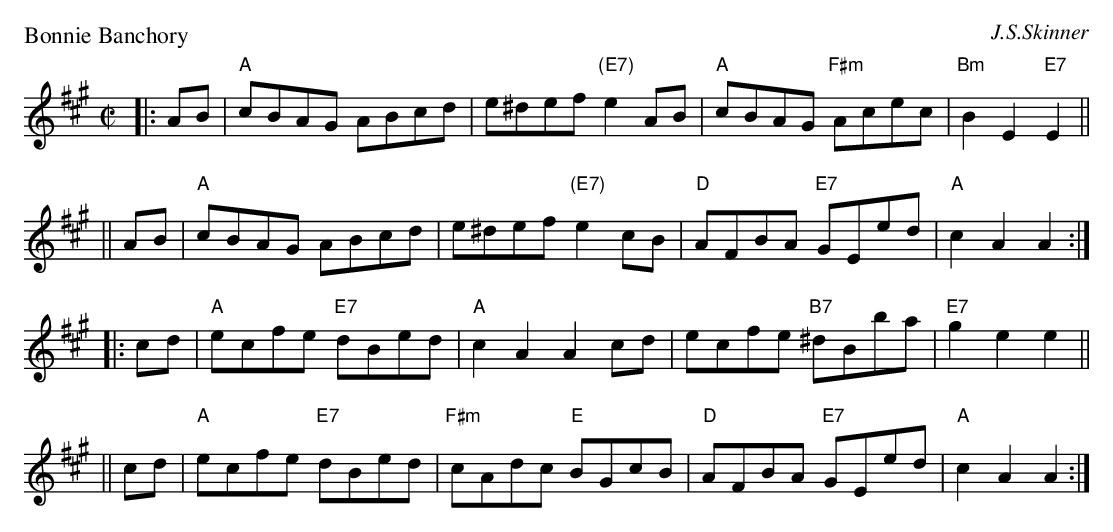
X:1
P: Bonnie Banchory
C: J.S.Skinner
M: C|
L: 1/8
K: A
|: AB | "A"cBAG ABcd | e^def "(E7)"e2AB | "A"cBAG "F#m"Acec | "Bm"B2E2 "E7"E2 ||
|| AB | "A"cBAG ABcd | e^def "(E7)"e2cB | "D"AFBA "E7"GEed | "A"c2A2 A2 :|
|: cd | "A"ecfe "E7"dBed | "A"c2A2 A2cd | ecfe "B7"^dBba | "E7"g2e2 e2 ||
|| cd | "A"ecfe "E7"dBed | "F#m"cAdc "E"BGcB | "D"AFBA "E7"GEed | "A"c2A2 A2 :|
